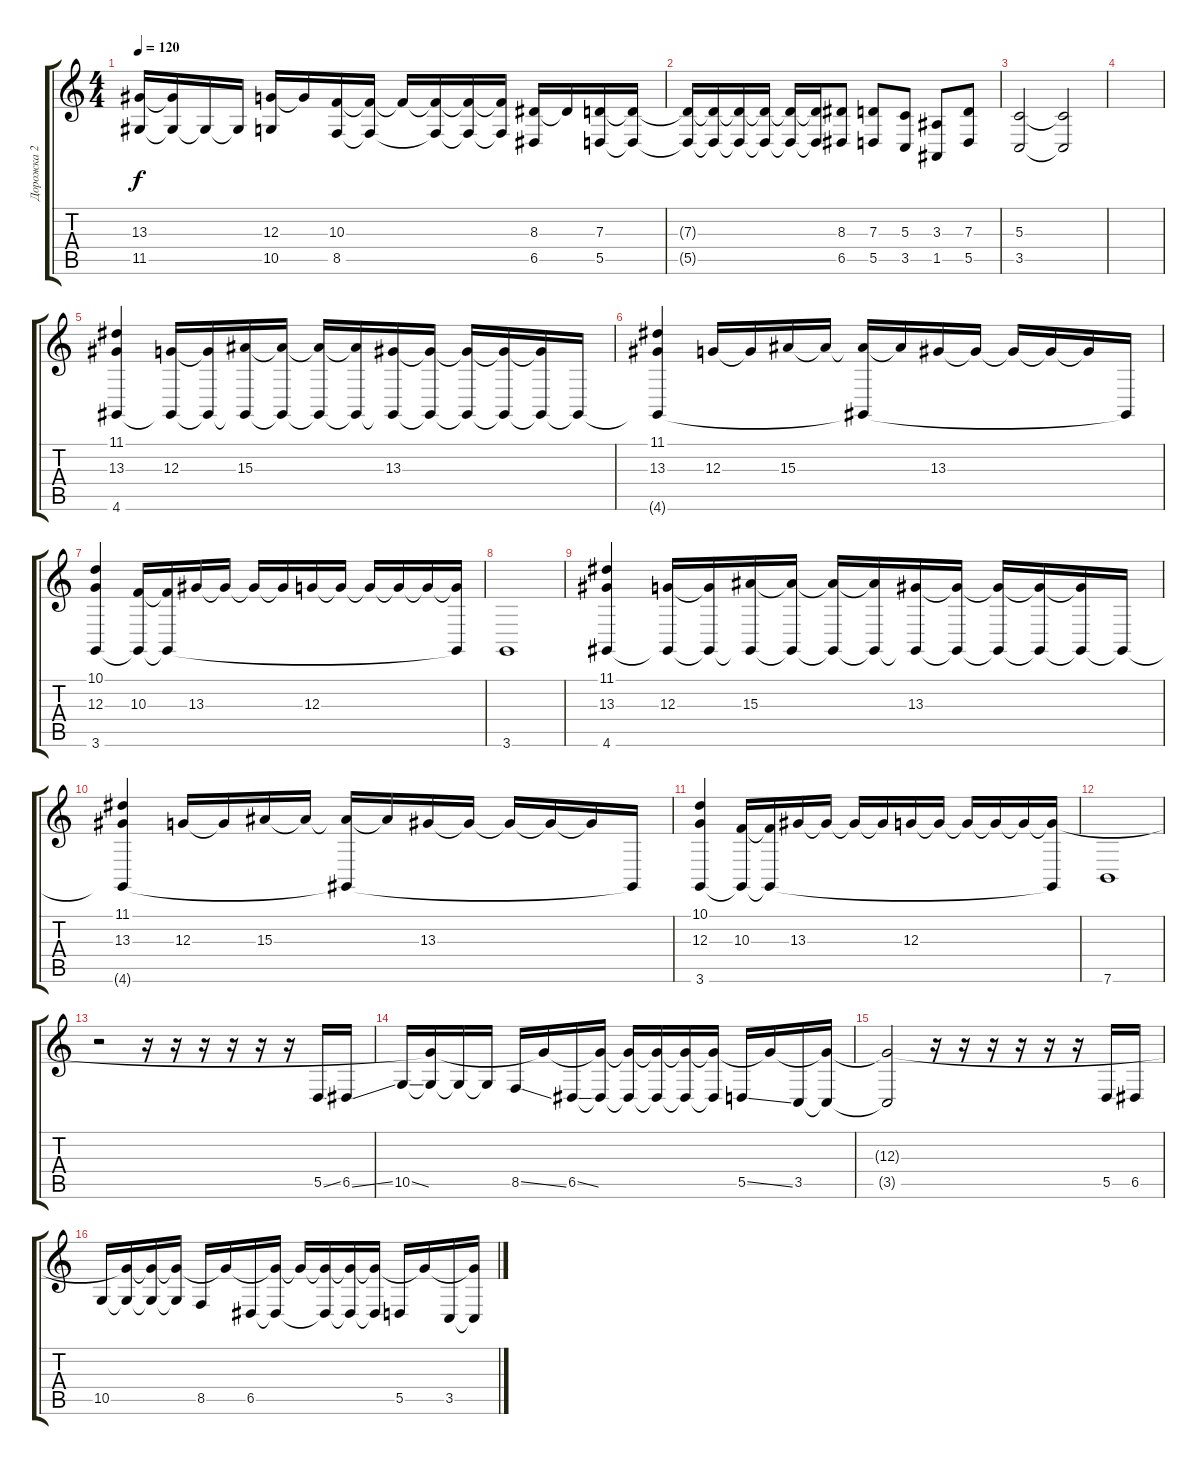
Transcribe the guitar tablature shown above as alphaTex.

\track ("Дорожка 2" "Дорожка 2") {instrument stringensemble1}
\staff {score tabs}
\tuning (E4 B3 G3 D3 A2 E2) {hide}
\ts (4 4)
\tempo 120
\clef g2
\ks c
(13.3 11.5).16{dy f} (13.3{t} 11.5{t}).16 11.5{t}.16 11.5{t}.16 (12.3 10.5).16 12.3{t}.16 (10.3 8.5).16 (10.3{t} 8.5{t}).16 10.3{t}.16 (10.3{t} 8.5{t}).16 (10.3{t} 8.5{t}).16 (10.3{t} 8.5{t}).16 (8.3 6.5).16 8.3{t}.16 (7.3 5.5).16 (7.3{t} 5.5{t}).16 |
(7.3{t} 5.5{t}).16 (7.3{t} 5.5{t}).16 (7.3{t} 5.5{t}).16 (7.3{t} 5.5{t}).16 (7.3{t} 5.5{t}).16 (7.3{t} 5.5{t}).16 (8.3 6.5).8 (7.3 5.5).8 (5.3 3.5).8 (3.3 1.5).8 (7.3 5.5).8 |
(5.3 3.5).2 (5.3{t} 3.5{t}).2 |
|
(11.1 13.3 4.6).4 (12.3 4.6{t}).16 (12.3{t} 4.6{t}).16 (15.3 4.6{t}).16 (15.3{t} 4.6{t}).16 (15.3{t} 4.6{t}).16 (15.3{t} 4.6{t}).16 (13.3 4.6{t}).16 (13.3{t} 4.6{t}).16 (13.3{t} 4.6{t}).16 (13.3{t} 4.6{t}).16 (13.3{t} 4.6{t}).16 4.6{t}.16 |
(11.1 13.3 4.6{t}).4 12.3.16 12.3{t}.16 15.3.16 15.3{t}.16 (15.3{t} 4.6{t}).16 15.3{t}.16 13.3.16 13.3{t}.16 13.3{t}.16 13.3{t}.16 13.3{t}.16 4.6{t}.16 |
(10.1 12.3 3.6).4 (10.3 3.6{t}).16 (10.3{t} 3.6{t}).16 13.3.16 13.3{t}.16 13.3{t}.16 13.3{t}.16 12.3.16 12.3{t}.16 12.3{t}.16 12.3{t}.16 12.3{t}.16 (12.3{t} 3.6{t}).16 |
3.6.1 |
(11.1 13.3 4.6).4 (12.3 4.6{t}).16 (12.3{t} 4.6{t}).16 (15.3 4.6{t}).16 (15.3{t} 4.6{t}).16 (15.3{t} 4.6{t}).16 (15.3{t} 4.6{t}).16 (13.3 4.6{t}).16 (13.3{t} 4.6{t}).16 (13.3{t} 4.6{t}).16 (13.3{t} 4.6{t}).16 (13.3{t} 4.6{t}).16 4.6{t}.16 |
(11.1 13.3 4.6{t}).4 12.3.16 12.3{t}.16 15.3.16 15.3{t}.16 (15.3{t} 4.6{t}).16 15.3{t}.16 13.3.16 13.3{t}.16 13.3{t}.16 13.3{t}.16 13.3{t}.16 4.6{t}.16 |
(10.1 12.3 3.6).4 (10.3 3.6{t}).16 (10.3{t} 3.6{t}).16 13.3.16 13.3{t}.16 13.3{t}.16 13.3{t}.16 12.3.16 12.3{t}.16 12.3{t}.16 12.3{t}.16 12.3{t}.16 (12.3{t} 3.6{t}).16 |
7.6.1 |
r.2 r.16 r.16 r.16 r.16 r.16 r.16 5.5{ss}.16 6.5{ss}.16 |
10.5{ss}.16 (12.3{t} 10.5{t}).16 10.5{t}.16 10.5{t}.16 8.5{ss}.16 12.3{t}.16 6.5{ss}.16 (12.3{t} 6.5{t}).16 (12.3{t} 6.5{t}).16 (12.3{t} 6.5{t}).16 (12.3{t} 6.5{t}).16 (12.3{t} 6.5{t}).16 5.5{ss}.16 12.3{t}.16 3.5.16 (12.3{t} 3.5{t}).16 |
(12.3{t} 3.5{t}).2 r.16 r.16 r.16 r.16 r.16 r.16 5.5.16 6.5.16 |
10.5.16 (12.3{t} 10.5{t}).16 (12.3{t} 10.5{t}).16 (12.3{t} 10.5{t}).16 8.5.16 12.3{t}.16 6.5.16 (12.3{t} 6.5{t}).16 12.3{t}.16 (12.3{t} 6.5{t}).16 (12.3{t} 6.5{t}).16 (12.3{t} 6.5{t}).16 5.5.16 12.3{t}.16 3.5.16 (12.3{t} 3.5{t}).16
